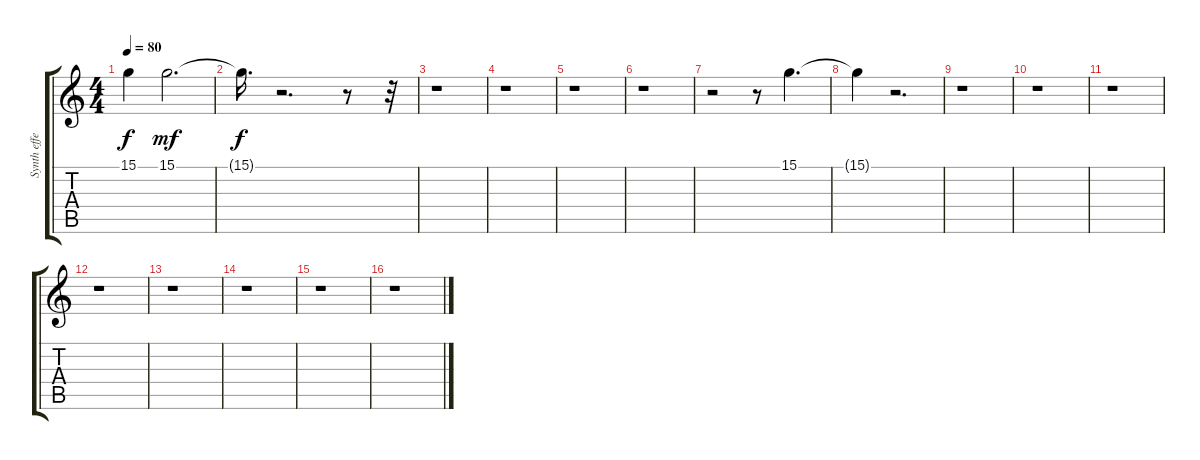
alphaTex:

\track ("Synth effects" "Synth effe") {instrument pad6metallic}
\staff {score tabs}
\tuning (E4 B3 G3 D3 A2 E2) {hide}
\ts (4 4)
\tempo 80
\clef g2
\ks c
15.1{t}.4{dy f} 15.1.2{d dy mf} |
15.1{t}.16{d dy f} r.2{d} r.8 r.32 |
r.1 |
r.1 |
r.1 |
r.1 |
r.2 r.8 15.1.4{d} |
15.1{t}.4 r.2{d} |
r.1 |
r.1 |
r.1 |
r.1 |
r.1 |
r.1 |
r.1 |
r.1
